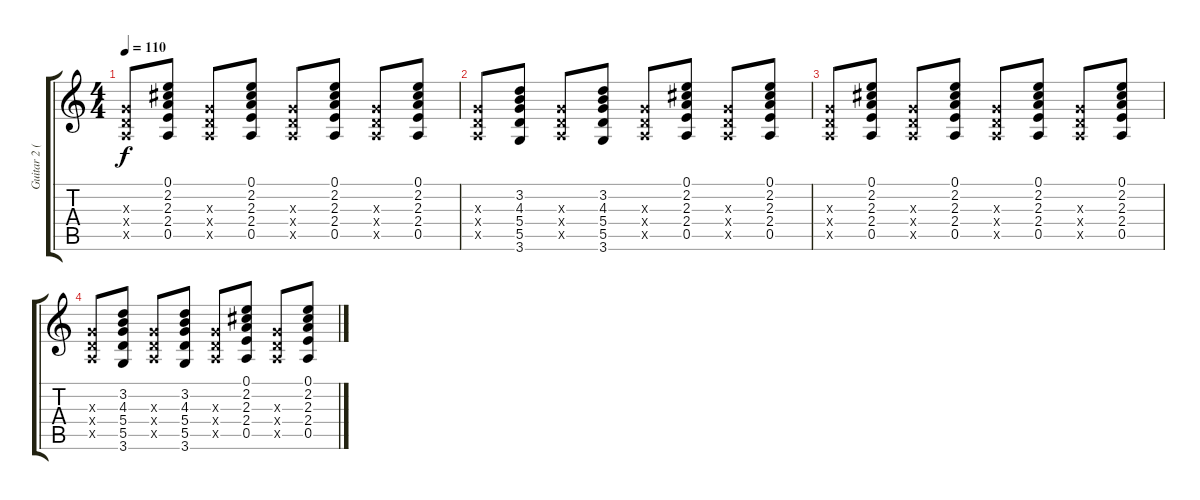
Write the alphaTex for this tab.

\track ("Guitar 2 (Stefko)" "Guitar 2 (") {instrument acousticguitarsteel}
\staff {score tabs}
\tuning (E4 B3 G3 D3 A2 E2) {hide}
\ts (4 4)
\tempo 110
\clef g2
\ks c
(0.3{x} 0.4{x} 0.5{x}).8{dy f} (0.1 2.2 2.3 2.4 0.5).8 (0.3{x} 0.4{x} 0.5{x}).8 (0.1 2.2 2.3 2.4 0.5).8 (0.3{x} 0.4{x} 0.5{x}).8 (0.1 2.2 2.3 2.4 0.5).8 (0.3{x} 0.4{x} 0.5{x}).8 (0.1 2.2 2.3 2.4 0.5).8 |
(0.3{x} 0.4{x} 0.5{x}).8 (3.2 4.3 5.4 5.5 3.6).8 (0.3{x} 0.4{x} 0.5{x}).8 (3.2 4.3 5.4 5.5 3.6).8 (0.3{x} 0.4{x} 0.5{x}).8 (0.1 2.2 2.3 2.4 0.5).8 (0.3{x} 0.4{x} 0.5{x}).8 (0.1 2.2 2.3 2.4 0.5).8 |
(0.3{x} 0.4{x} 0.5{x}).8 (0.1 2.2 2.3 2.4 0.5).8 (0.3{x} 0.4{x} 0.5{x}).8 (0.1 2.2 2.3 2.4 0.5).8 (0.3{x} 0.4{x} 0.5{x}).8 (0.1 2.2 2.3 2.4 0.5).8 (0.3{x} 0.4{x} 0.5{x}).8 (0.1 2.2 2.3 2.4 0.5).8 |
(0.3{x} 0.4{x} 0.5{x}).8 (3.2 4.3 5.4 5.5 3.6).8 (0.3{x} 0.4{x} 0.5{x}).8 (3.2 4.3 5.4 5.5 3.6).8 (0.3{x} 0.4{x} 0.5{x}).8 (0.1 2.2 2.3 2.4 0.5).8 (0.3{x} 0.4{x} 0.5{x}).8 (0.1 2.2 2.3 2.4 0.5).8
